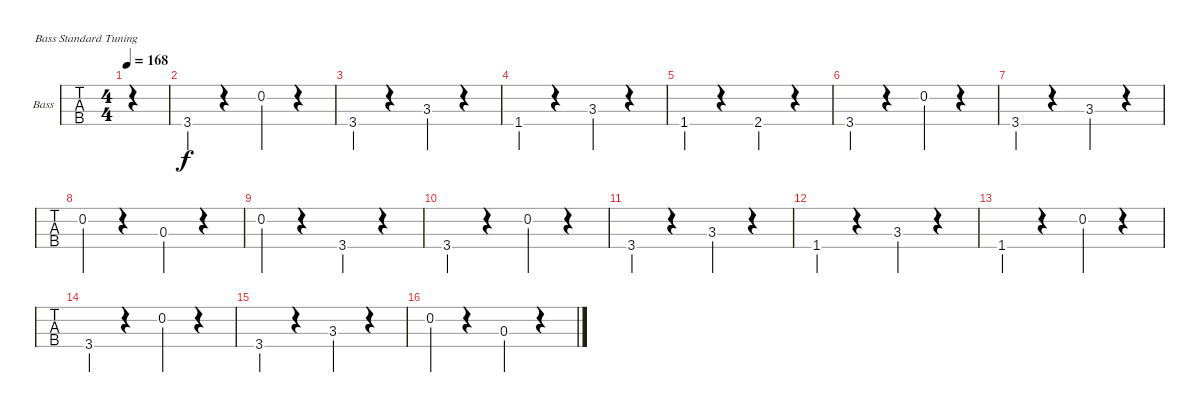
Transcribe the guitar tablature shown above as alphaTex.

\bracketExtendMode groupsimilarinstruments
\firstSystemTrackNameOrientation horizontal
\otherSystemsTrackNameOrientation horizontal
\track ("Acoustic Bass" "Bass") {instrument acousticbass}
\staff {tabs}
\tuning (G2 D2 A1 E1)
\ts (4 4)
\tempo 168
\clef f4
\scale
0.487395
\ks c
|
\scale
0.256303 3.4.4 r.4 0.2.4 r.4 |
\scale
0.256303 3.4.4 r.4 3.3.4 r.4 |
\scale
0.333333 1.4.4 r.4 3.3.4 r.4 |
\scale
0.333333 1.4.4 r.4 2.4.4 r.4 |
\scale
0.333333 3.4.4 r.4 0.2.4 r.4 |
\scale
0.333333 3.4.4 r.4 3.3.4 r.4 |
\scale
0.333333 0.2.4 r.4 0.3.4 r.4 |
\scale
0.333333 0.2.4 r.4 3.4.4 r.4 |
\scale
0.333333 3.4.4 r.4 0.2.4 r.4 |
\scale
0.333333 3.4.4 r.4 3.3.4 r.4 |
\scale
0.333333 1.4.4 r.4 3.3.4 r.4 |
\scale
0.333333 1.4.4 r.4 0.2.4 r.4 |
\scale
0.333333 3.4.4 r.4 0.2.4 r.4 |
\scale
0.333333 3.4.4 r.4 3.3.4 r.4 |
\scale
0.333333 0.2.4 r.4 0.3.4 r.4
